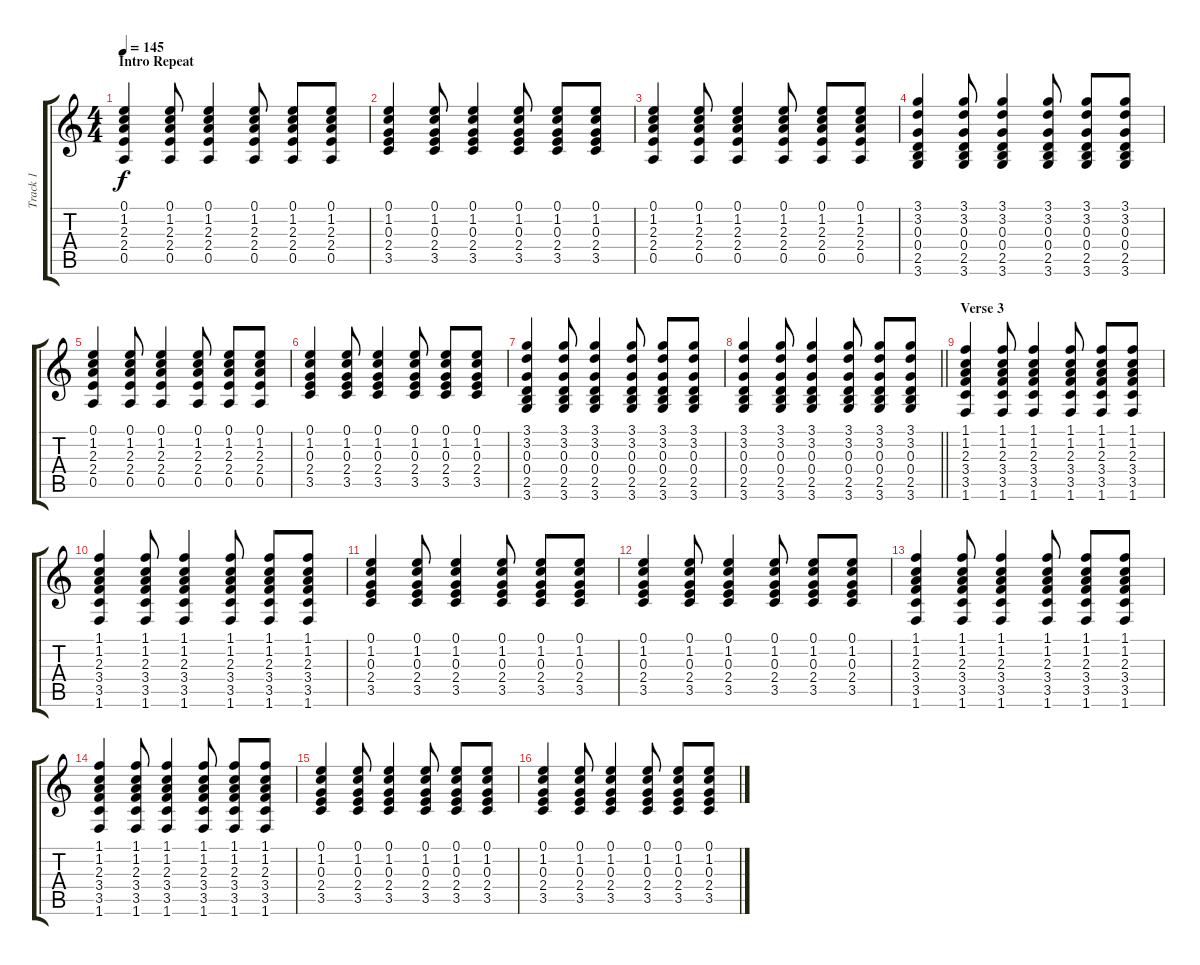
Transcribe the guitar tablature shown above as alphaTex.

\track ("Track 1" "Track 1") {instrument acousticguitarsteel}
\staff {score tabs}
\tuning (E4 B3 G3 D3 A2 E2) {hide}
\ts (4 4)
\section ("" "Intro Repeat")
\tempo 145
\clef g2
\ks c
(0.1 1.2 2.3 2.4 0.5).4{dy f} (0.1 1.2 2.3 2.4 0.5).8 (0.1 1.2 2.3 2.4 0.5).4 (0.1 1.2 2.3 2.4 0.5).8 (0.1 1.2 2.3 2.4 0.5).8 (0.1 1.2 2.3 2.4 0.5).8 |
(0.1 1.2 0.3 2.4 3.5).4 (0.1 1.2 0.3 2.4 3.5).8 (0.1 1.2 0.3 2.4 3.5).4 (0.1 1.2 0.3 2.4 3.5).8 (0.1 1.2 0.3 2.4 3.5).8 (0.1 1.2 0.3 2.4 3.5).8 |
(0.1 1.2 2.3 2.4 0.5).4 (0.1 1.2 2.3 2.4 0.5).8 (0.1 1.2 2.3 2.4 0.5).4 (0.1 1.2 2.3 2.4 0.5).8 (0.1 1.2 2.3 2.4 0.5).8 (0.1 1.2 2.3 2.4 0.5).8 |
(3.1 3.2 0.3 0.4 2.5 3.6).4 (3.1 3.2 0.3 0.4 2.5 3.6).8 (3.1 3.2 0.3 0.4 2.5 3.6).4 (3.1 3.2 0.3 0.4 2.5 3.6).8 (3.1 3.2 0.3 0.4 2.5 3.6).8 (3.1 3.2 0.3 0.4 2.5 3.6).8 |
(0.1 1.2 2.3 2.4 0.5).4 (0.1 1.2 2.3 2.4 0.5).8 (0.1 1.2 2.3 2.4 0.5).4 (0.1 1.2 2.3 2.4 0.5).8 (0.1 1.2 2.3 2.4 0.5).8 (0.1 1.2 2.3 2.4 0.5).8 |
(0.1 1.2 0.3 2.4 3.5).4 (0.1 1.2 0.3 2.4 3.5).8 (0.1 1.2 0.3 2.4 3.5).4 (0.1 1.2 0.3 2.4 3.5).8 (0.1 1.2 0.3 2.4 3.5).8 (0.1 1.2 0.3 2.4 3.5).8 |
(3.1 3.2 0.3 0.4 2.5 3.6).4 (3.1 3.2 0.3 0.4 2.5 3.6).8 (3.1 3.2 0.3 0.4 2.5 3.6).4 (3.1 3.2 0.3 0.4 2.5 3.6).8 (3.1 3.2 0.3 0.4 2.5 3.6).8 (3.1 3.2 0.3 0.4 2.5 3.6).8 |
\barLineRight lightlight
(3.1 3.2 0.3 0.4 2.5 3.6).4 (3.1 3.2 0.3 0.4 2.5 3.6).8 (3.1 3.2 0.3 0.4 2.5 3.6).4 (3.1 3.2 0.3 0.4 2.5 3.6).8 (3.1 3.2 0.3 0.4 2.5 3.6).8 (3.1 3.2 0.3 0.4 2.5 3.6).8 |
\section ("" "Verse 3")
(1.1 1.2 2.3 3.4 3.5 1.6).4 (1.1 1.2 2.3 3.4 3.5 1.6).8 (1.1 1.2 2.3 3.4 3.5 1.6).4 (1.1 1.2 2.3 3.4 3.5 1.6).8 (1.1 1.2 2.3 3.4 3.5 1.6).8 (1.1 1.2 2.3 3.4 3.5 1.6).8 |
(1.1 1.2 2.3 3.4 3.5 1.6).4 (1.1 1.2 2.3 3.4 3.5 1.6).8 (1.1 1.2 2.3 3.4 3.5 1.6).4 (1.1 1.2 2.3 3.4 3.5 1.6).8 (1.1 1.2 2.3 3.4 3.5 1.6).8 (1.1 1.2 2.3 3.4 3.5 1.6).8 |
(0.1 1.2 0.3 2.4 3.5).4 (0.1 1.2 0.3 2.4 3.5).8 (0.1 1.2 0.3 2.4 3.5).4 (0.1 1.2 0.3 2.4 3.5).8 (0.1 1.2 0.3 2.4 3.5).8 (0.1 1.2 0.3 2.4 3.5).8 |
(0.1 1.2 0.3 2.4 3.5).4 (0.1 1.2 0.3 2.4 3.5).8 (0.1 1.2 0.3 2.4 3.5).4 (0.1 1.2 0.3 2.4 3.5).8 (0.1 1.2 0.3 2.4 3.5).8 (0.1 1.2 0.3 2.4 3.5).8 |
(1.1 1.2 2.3 3.4 3.5 1.6).4 (1.1 1.2 2.3 3.4 3.5 1.6).8 (1.1 1.2 2.3 3.4 3.5 1.6).4 (1.1 1.2 2.3 3.4 3.5 1.6).8 (1.1 1.2 2.3 3.4 3.5 1.6).8 (1.1 1.2 2.3 3.4 3.5 1.6).8 |
(1.1 1.2 2.3 3.4 3.5 1.6).4 (1.1 1.2 2.3 3.4 3.5 1.6).8 (1.1 1.2 2.3 3.4 3.5 1.6).4 (1.1 1.2 2.3 3.4 3.5 1.6).8 (1.1 1.2 2.3 3.4 3.5 1.6).8 (1.1 1.2 2.3 3.4 3.5 1.6).8 |
(0.1 1.2 0.3 2.4 3.5).4 (0.1 1.2 0.3 2.4 3.5).8 (0.1 1.2 0.3 2.4 3.5).4 (0.1 1.2 0.3 2.4 3.5).8 (0.1 1.2 0.3 2.4 3.5).8 (0.1 1.2 0.3 2.4 3.5).8 |
(0.1 1.2 0.3 2.4 3.5).4 (0.1 1.2 0.3 2.4 3.5).8 (0.1 1.2 0.3 2.4 3.5).4 (0.1 1.2 0.3 2.4 3.5).8 (0.1 1.2 0.3 2.4 3.5).8 (0.1 1.2 0.3 2.4 3.5).8
